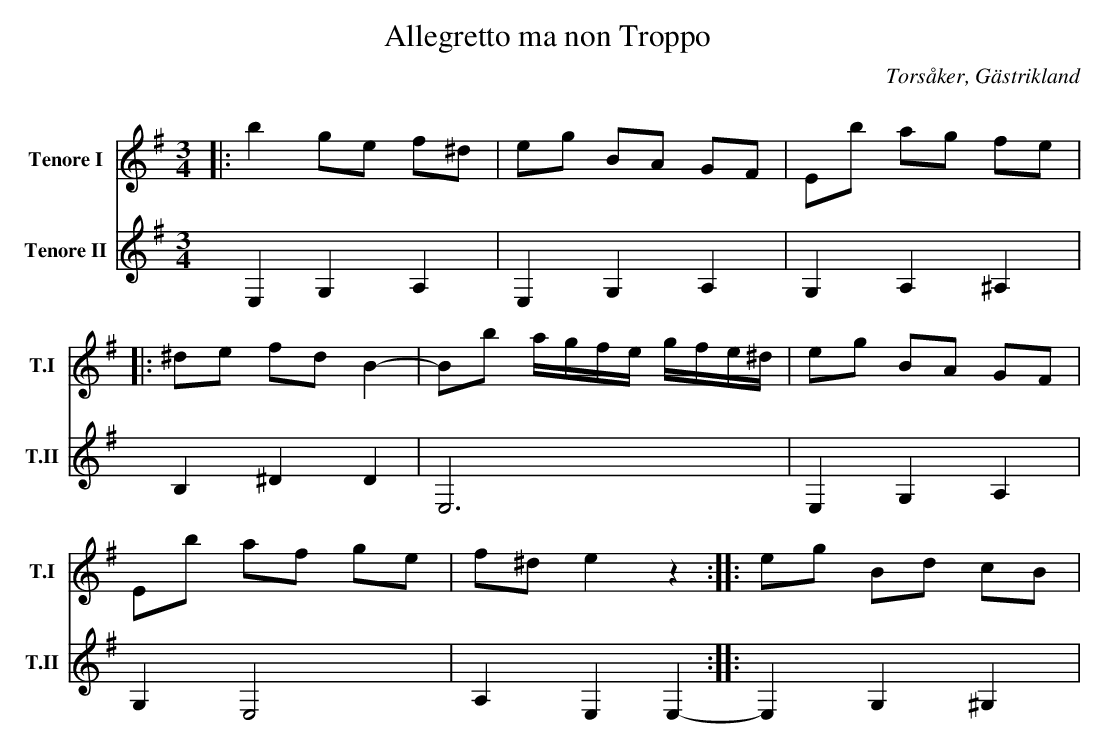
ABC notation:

X:1
T:Allegretto ma non Troppo
O:Torsåker, Gästrikland
Q: 112
M:3/4
L:1/16
%%score (T1 T2) (B1 B2)
V:T1           clef=treble  name="Tenore I"   snm="T.I"
V:T2           clef=treble  name="Tenore II"  snm="T.II"
K:G
|:[V:T1]  b4 g2e2 f2^d2 | e2g2 B2A2 G2F2 | E2b2 a2g2 f2e2 |
|:[V:T2]  E,4 G,4 A,4   | E,4  G,4  A,4  | G,4  A,4  ^A,4 |
  [V:T1]  ^d2e2 f2d2 B4-| B2b2 agfe gfe^d| e2g2 B2A2 G2F2 |
  [V:T2]  B,4   ^D4  D4 | E,12           | E,4  G,4  A,4  |
  [V:T1]  E2b2 a2f2 g2e2| f2^d2 e4 z4    ::e2g2 B2d2 c2B2 |
  [V:T2]  G,4  E,8      | A,4  E,4  E,4- ::E,4  G,4  ^G,4 |
